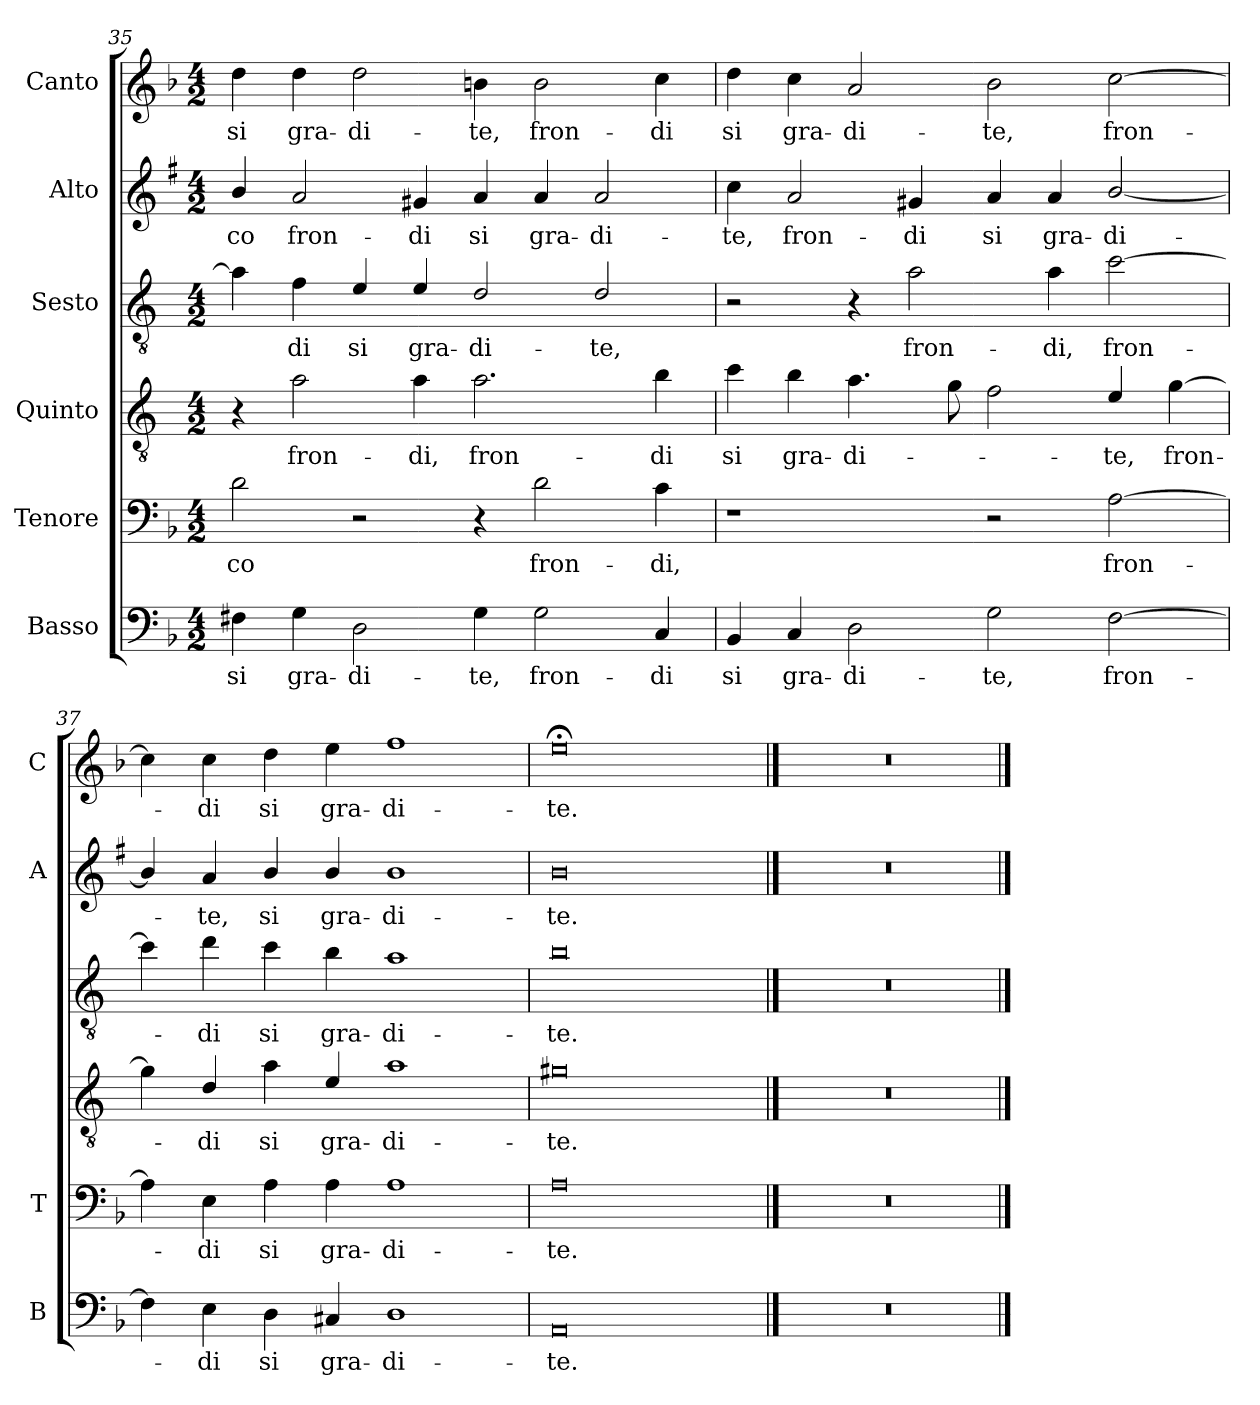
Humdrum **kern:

**kern	**text	**kern	**text	**kern	**text	**kern	**text	**kern	**text	**kern	**text
*part6	*part6	*part5	*part5	*part4	*part4	*part3	*part3	*part2	*part2	*part1	*part1
*staff6	*staff6	*staff5	*staff5	*staff4	*staff4	*staff3	*staff3	*staff2	*staff2	*staff1	*staff1
*I"Basso	*	*I"Tenore	*	*I"Quinto	*	*I"Sesto	*	*I"Alto	*	*I"Canto	*
*I'B	*	*I'T	*	*	*	*	*	*I'A	*	*I'C	*
*clefF4	*	*clefF4	*	*clefGv2	*	*clefGv2	*	*clefG2	*	*clefG2	*
*	*	*	*	*ITrd4c7	*	*ITrd4c7	*	*ITrd1c2	*	*	*
*k[b-]	*	*k[b-]	*	*k[b-]	*	*k[b-]	*	*k[b-]	*	*k[b-]	*
*F:	*	*F:	*	*F:	*	*F:	*	*F:	*	*F:	*
*M4/2	*	*M4/2	*	*M4/2	*	*M4/2	*	*M4/2	*	*M4/2	*
=35	=35	=35	=35	=35	=35	=35	=35	=35	=35	=35	=35
!	!LO:LY:b	!	!LO:LY:b	!	!	!	!	!	!LO:LY:b	!	!LO:LY:b
4F#X\	si	2d\	-co	4r	.	4d\]	.	4a/	-co	4dd\	si
!	!LO:LY:b	!	!	!	!LO:LY:b	!	!LO:LY:b	!	!LO:LY:b	!	!LO:LY:b
4G\	gra-	.	.	2d\	fron-	4B-\	-di	2g/	fron-	4dd\	gra-
!	!LO:LY:b	!	!	!	!	!	!LO:LY:b	!	!	!	!LO:LY:b
2D\	-di-	2r	.	.	.	4A/	si	.	.	2dd\	-di-
!	!	!	!	!	!LO:LY:b	!	!LO:LY:b	!	!LO:LY:b	!	!
.	.	.	.	4d\	-di,	4A/	gra-	4f#X/	-di	.	.
!	!LO:LY:b	!	!	!	!LO:LY:b	!	!LO:LY:b	!	!LO:LY:b	!	!LO:LY:b
4G\	-te,	4r	.	2.d\	fron-	2G/	-di-	4g/	si	4bn\	-te,
!	!LO:LY:b	!	!LO:LY:b	!	!	!	!	!	!LO:LY:b	!	!LO:LY:b
2G\	fron-	2d\	fron-	.	.	.	.	4g/	gra-	2b\	fron-
!	!	!	!	!	!	!	!LO:LY:b	!	!LO:LY:b	!	!
.	.	.	.	.	.	2G/	-te,	2g/	-di-	.	.
!	!LO:LY:b	!	!LO:LY:b	!	!LO:LY:b	!	!	!	!	!	!LO:LY:b
4C/	-di	4c\	-di,	4e\	-di	.	.	.	.	4cc\	-di
!!LO:LB:g=z
=36	=36	=36	=36	=36	=36	=36	=36	=36	=36	=36	=36
!	!LO:LY:b	!	!	!	!LO:LY:b	!	!	!	!LO:LY:b	!	!LO:LY:b
4BB-/	si	1r	.	4f\	si	2r	.	4b-\	-te,	4dd\	si
!	!LO:LY:b	!	!	!	!LO:LY:b	!	!	!	!LO:LY:b	!	!LO:LY:b
4C/	gra-	.	.	4e\	gra-	.	.	2g/	fron-	4cc\	gra-
!	!LO:LY:b	!	!	!	!LO:LY:b	!	!	!	!	!	!LO:LY:b
2D\	-di-	.	.	4.d\	-di-	4r	.	.	.	2a/	-di-
!	!	!	!	!	!	!	!LO:LY:b	!	!LO:LY:b	!	!
.	.	.	.	.	.	2d\	fron-	4f#X/	-di	.	.
.	.	.	.	8c\	.	.	.	.	.	.	.
!	!LO:LY:b	!	!	!	!	!	!	!	!LO:LY:b	!	!LO:LY:b
2G\	-te,	2r	.	2B-\	.	.	.	4g/	si	2b-\	-te,
!	!	!	!	!	!	!	!LO:LY:b	!	!LO:LY:b	!	!
.	.	.	.	.	.	4d\	-di,	4g/	gra-	.	.
!	!LO:LY:b	!	!LO:LY:b	!	!LO:LY:b	!	!LO:LY:b	!	!LO:LY:b	!	!LO:LY:b
[2F\	fron-	[2A\	fron-	4A/	-te,	[2f\	fron-	[2a/	-di-	[2cc\	fron-
!	!	!	!	!	!LO:LY:b	!	!	!	!	!	!
.	.	.	.	[4c\	fron-	.	.	.	.	.	.
=37	=37	=37	=37	=37	=37	=37	=37	=37	=37	=37	=37
4F\]	.	4A\]	.	4c\]	.	4f\]	.	4a/]	.	4cc\]	.
!	!LO:LY:b	!	!LO:LY:b	!	!LO:LY:b	!	!LO:LY:b	!	!LO:LY:b	!	!LO:LY:b
4E\	-di	4E\	-di	4G/	-di	4g\	-di	4g/	-te,	4cc\	-di
!	!LO:LY:b	!	!LO:LY:b	!	!LO:LY:b	!	!LO:LY:b	!	!LO:LY:b	!	!LO:LY:b
4D\	si	4A\	si	4d\	si	4f\	si	4a/	si	4dd\	si
!	!LO:LY:b	!	!LO:LY:b	!	!LO:LY:b	!	!LO:LY:b	!	!LO:LY:b	!	!LO:LY:b
4C#X/	gra-	4A\	gra-	4A/	gra-	4e\	gra-	4a/	gra-	4ee\	gra-
!	!LO:LY:b	!	!LO:LY:b	!	!LO:LY:b	!	!LO:LY:b	!	!LO:LY:b	!	!LO:LY:b
1D	-di-	1A	-di-	1d	-di-	1d	-di-	1a	-di-	1ff	-di-
=38	=38	=38	=38	=38	=38	=38	=38	=38	=38	=38	=38
!	!LO:LY:b	!	!LO:LY:b	!	!LO:LY:b	!	!LO:LY:b	!	!LO:LY:b	!	!LO:LY:b
0AA	-te.	0A	-te.	0c#X	-te.	0e	-te.	0a	-te.	0ee;<	-te.
==39	==39	==39	==39	==39	==39	==39	==39	==39	==39	==39	==39
0r	.	0r	.	0r	.	0r	.	0r	.	0r	.
==	==	==	==	==	==	==	==	==	==	==	==
*-	*-	*-	*-	*-	*-	*-	*-	*-	*-	*-	*-
